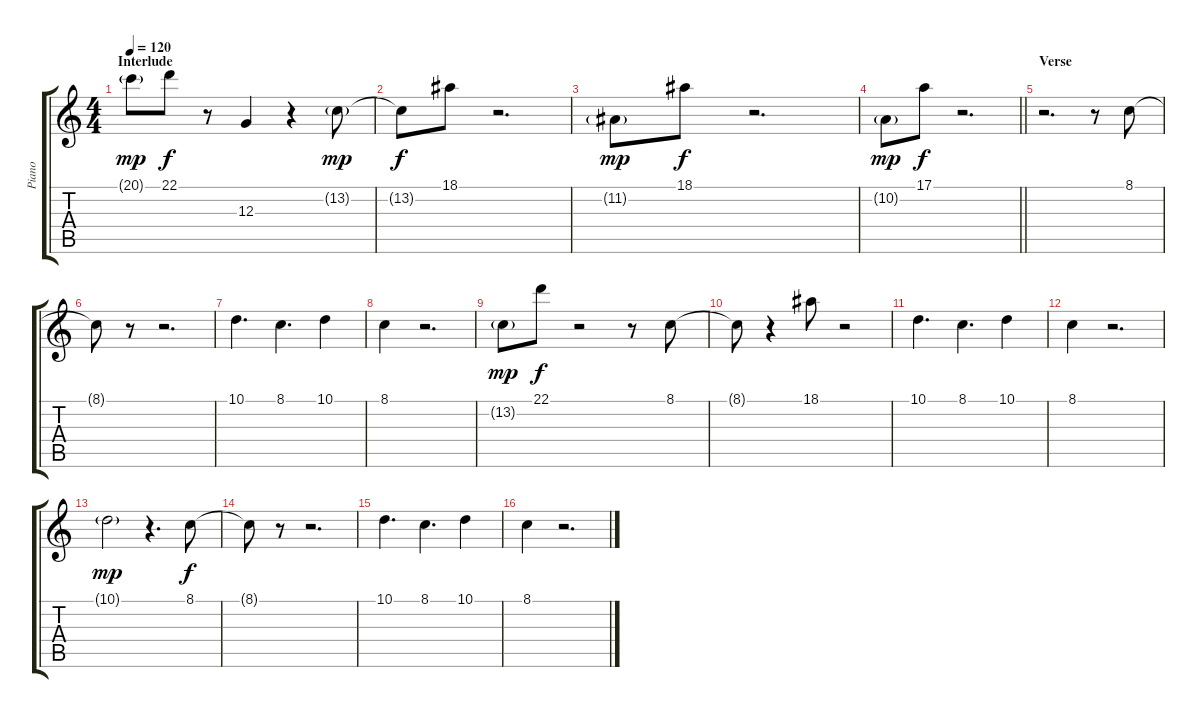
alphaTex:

\track ("Piano" "Piano") {instrument acousticgrandpiano}
\staff {score tabs}
\tuning (E4 B3 G3 D3 A2 E2) {hide}
\ts (4 4)
\section ("" "Interlude")
\tempo 120
\clef g2
\ks c
20.1{g}.8{dy mp} 22.1.8{dy f} r.8 12.3.4 r.4 13.2{g}.8{dy mp} |
13.2{t}.8{dy f} 18.1.8 r.2{d} |
11.2{g}.8{dy mp} 18.1.8{dy f} r.2{d} |
\barLineRight lightlight
10.2{g}.8{dy mp} 17.1.8{dy f} r.2{d} |
\section ("" "Verse")
r.2{d} r.8 8.1.8 |
8.1{t}.8 r.8 r.2{d} |
10.1.4{d} 8.1.4{d} 10.1.4 |
8.1.4 r.2{d} |
13.2{g}.8{dy mp} 22.1.8{dy f} r.2 r.8 8.1.8 |
8.1{t}.8 r.4 18.1.8 r.2 |
10.1.4{d} 8.1.4{d} 10.1.4 |
8.1.4 r.2{d} |
10.1{g}.2{dy mp} r.4{d} 8.1.8{dy f} |
8.1{t}.8 r.8 r.2{d} |
10.1.4{d} 8.1.4{d} 10.1.4 |
8.1.4 r.2{d}
